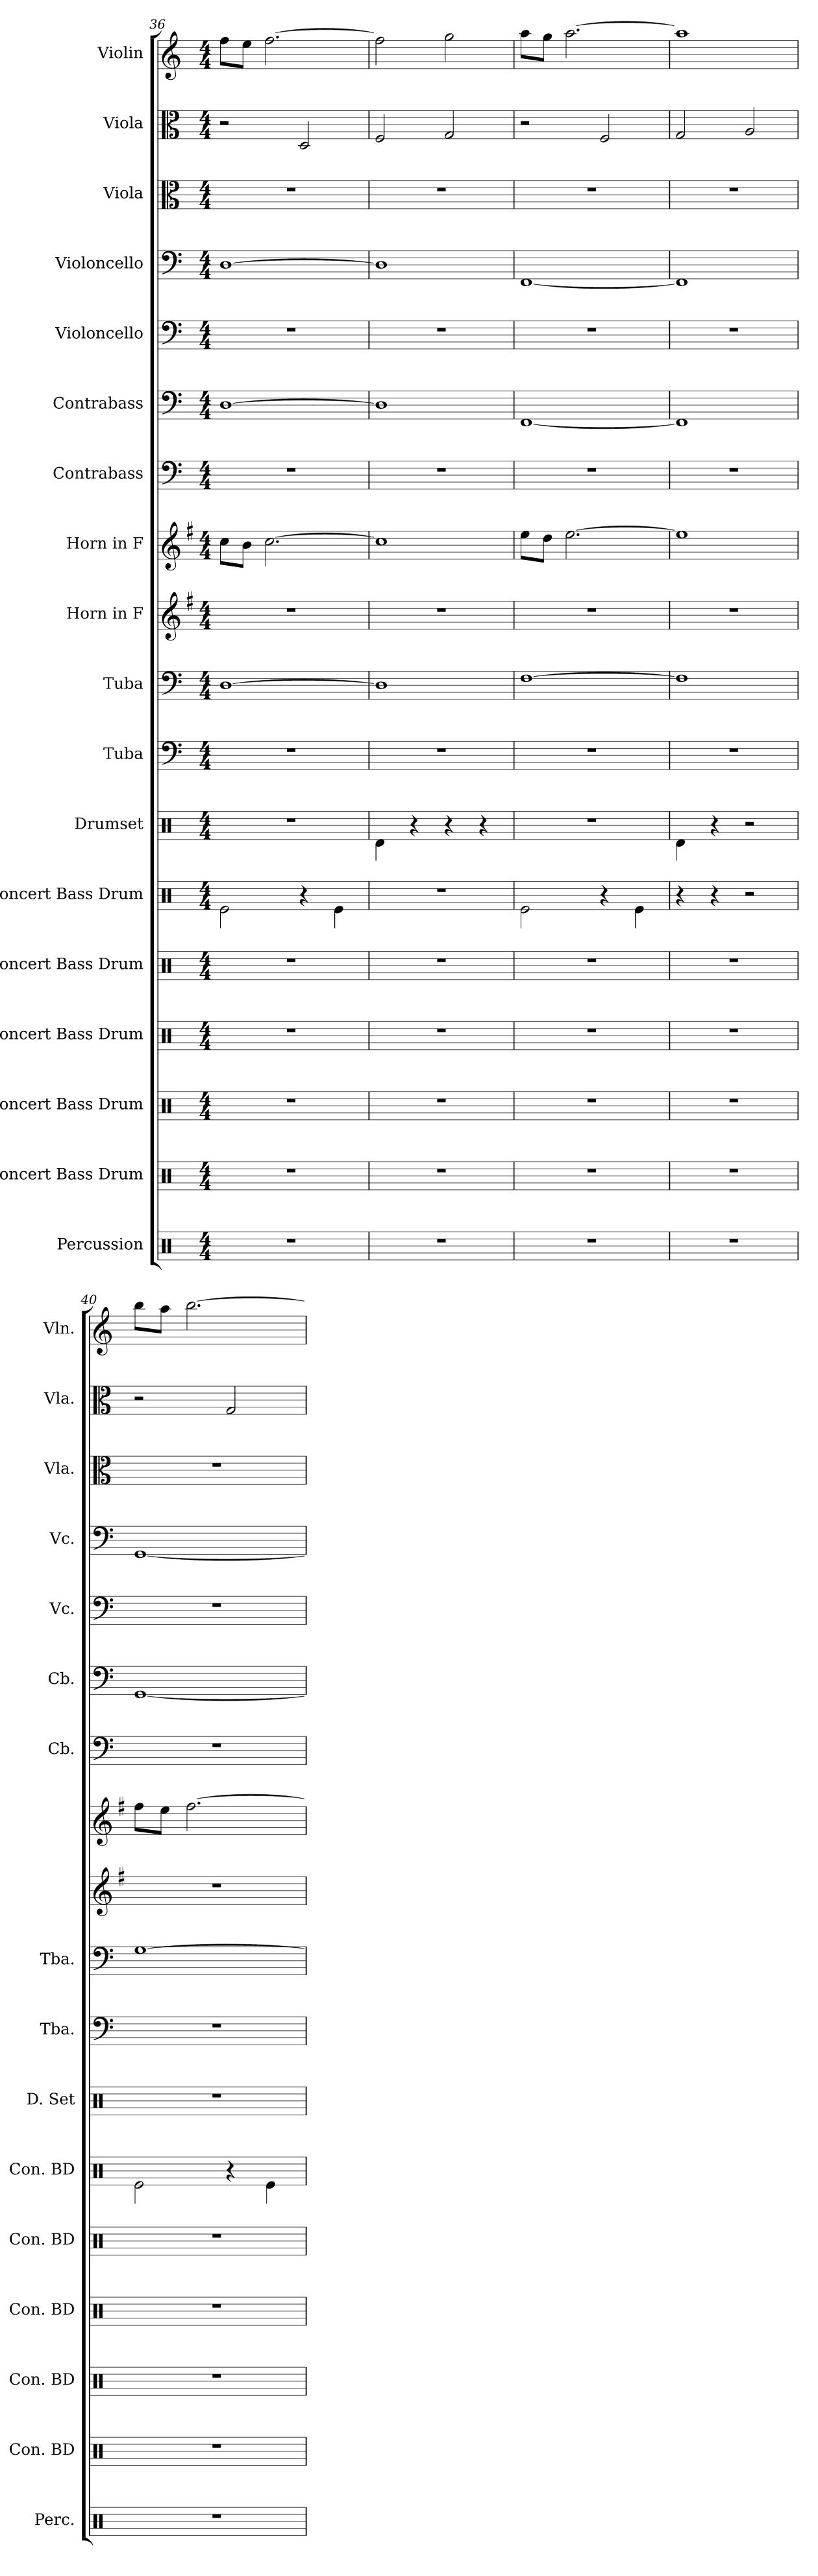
**kern	**kern	**kern	**kern	**kern	**kern	**kern	**kern	**kern	**kern	**kern	**kern	**kern	**kern	**kern	**kern	**kern	**kern
*part18	*part17	*part16	*part15	*part14	*part13	*part12	*part11	*part10	*part9	*part8	*part7	*part6	*part5	*part4	*part3	*part2	*part1
*staff18	*staff17	*staff16	*staff15	*staff14	*staff13	*staff12	*staff11	*staff10	*staff9	*staff8	*staff7	*staff6	*staff5	*staff4	*staff3	*staff2	*staff1
*I"Percussion	*I"Concert Bass Drum	*I"Concert Bass Drum	*I"Concert Bass Drum	*I"Concert Bass Drum	*I"Concert Bass Drum	*I"Drumset	*I"Tuba	*I"Tuba	*I"Horn in F	*I"Horn in F	*I"Contrabass	*I"Contrabass	*I"Violoncello	*I"Violoncello	*I"Viola	*I"Viola	*I"Violin
*I'Perc.	*I'Con. BD	*I'Con. BD	*I'Con. BD	*I'Con. BD	*I'Con. BD	*I'D. Set	*I'Tba.	*I'Tba.	*	*	*I'Cb.	*I'Cb.	*I'Vc.	*I'Vc.	*I'Vla.	*I'Vla.	*I'Vln.
*clefX	*clefX	*clefX	*clefX	*clefX	*clefX	*clefX	*clefF4	*clefF4	*clefG2	*clefG2	*clefF4	*clefF4	*clefF4	*clefF4	*clefC3	*clefC3	*clefG2
*	*	*	*	*	*	*	*	*	*ITrd4c7	*ITrd4c7	*ITrd7c12	*ITrd7c12	*	*	*	*	*
*k[]	*k[]	*k[]	*k[]	*k[]	*k[]	*k[]	*k[]	*k[]	*k[]	*k[]	*k[]	*k[]	*k[]	*k[]	*k[]	*k[]	*k[]
*M4/4	*M4/4	*M4/4	*M4/4	*M4/4	*M4/4	*M4/4	*M4/4	*M4/4	*M4/4	*M4/4	*M4/4	*M4/4	*M4/4	*M4/4	*M4/4	*M4/4	*M4/4
=36	=36	=36	=36	=36	=36	=36	=36	=36	=36	=36	=36	=36	=36	=36	=36	=36	=36
1r	1r	1r	1r	1r	2Re\	1r	1r	[1D	1r	8f\L	1r	[1DD	1r	[1D	1r	2r	8ff\L
.	.	.	.	.	.	.	.	.	.	8e\J	.	.	.	.	.	.	8ee\J
.	.	.	.	.	.	.	.	.	.	[2.f\	.	.	.	.	.	.	[2.ff\
.	.	.	.	.	4r	.	.	.	.	.	.	.	.	.	.	2D/	.
.	.	.	.	.	4Re\	.	.	.	.	.	.	.	.	.	.	.	.
=37	=37	=37	=37	=37	=37	=37	=37	=37	=37	=37	=37	=37	=37	=37	=37	=37	=37
1r	1r	1r	1r	1r	1r	4Rd\	1r	1D]	1r	1f]	1r	1DD]	1r	1D]	1r	2F/	2ff\]
.	.	.	.	.	.	4r	.	.	.	.	.	.	.	.	.	.	.
.	.	.	.	.	.	4r	.	.	.	.	.	.	.	.	.	2G/	2gg\
.	.	.	.	.	.	4r	.	.	.	.	.	.	.	.	.	.	.
!!LO:PB:g=z
=38	=38	=38	=38	=38	=38	=38	=38	=38	=38	=38	=38	=38	=38	=38	=38	=38	=38
1r	1r	1r	1r	1r	2Re\	1r	1r	[1F	1r	8a\L	1r	[1FFF	1r	[1FF	1r	2r	8aa\L
.	.	.	.	.	.	.	.	.	.	8g\J	.	.	.	.	.	.	8gg\J
.	.	.	.	.	.	.	.	.	.	[2.a\	.	.	.	.	.	.	[2.aa\
.	.	.	.	.	4r	.	.	.	.	.	.	.	.	.	.	2F/	.
.	.	.	.	.	4Re\	.	.	.	.	.	.	.	.	.	.	.	.
=39	=39	=39	=39	=39	=39	=39	=39	=39	=39	=39	=39	=39	=39	=39	=39	=39	=39
1r	1r	1r	1r	1r	4r	4Rd\	1r	1F]	1r	1a]	1r	1FFF]	1r	1FF]	1r	2G/	1aa]
.	.	.	.	.	4r	4r	.	.	.	.	.	.	.	.	.	.	.
.	.	.	.	.	2r	2r	.	.	.	.	.	.	.	.	.	2A/	.
=40	=40	=40	=40	=40	=40	=40	=40	=40	=40	=40	=40	=40	=40	=40	=40	=40	=40
1r	1r	1r	1r	1r	2Re\	1r	1r	[1G	1r	8b\L	1r	[1GGG	1r	[1GG	1r	2r	8bb\L
.	.	.	.	.	.	.	.	.	.	8a\J	.	.	.	.	.	.	8aa\J
.	.	.	.	.	.	.	.	.	.	[2.b\	.	.	.	.	.	.	[2.bb\
.	.	.	.	.	4r	.	.	.	.	.	.	.	.	.	.	2G/	.
.	.	.	.	.	4Re\	.	.	.	.	.	.	.	.	.	.	.	.
=	=	=	=	=	=	=	=	=	=	=	=	=	=	=	=	=	=
*-	*-	*-	*-	*-	*-	*-	*-	*-	*-	*-	*-	*-	*-	*-	*-	*-	*-
